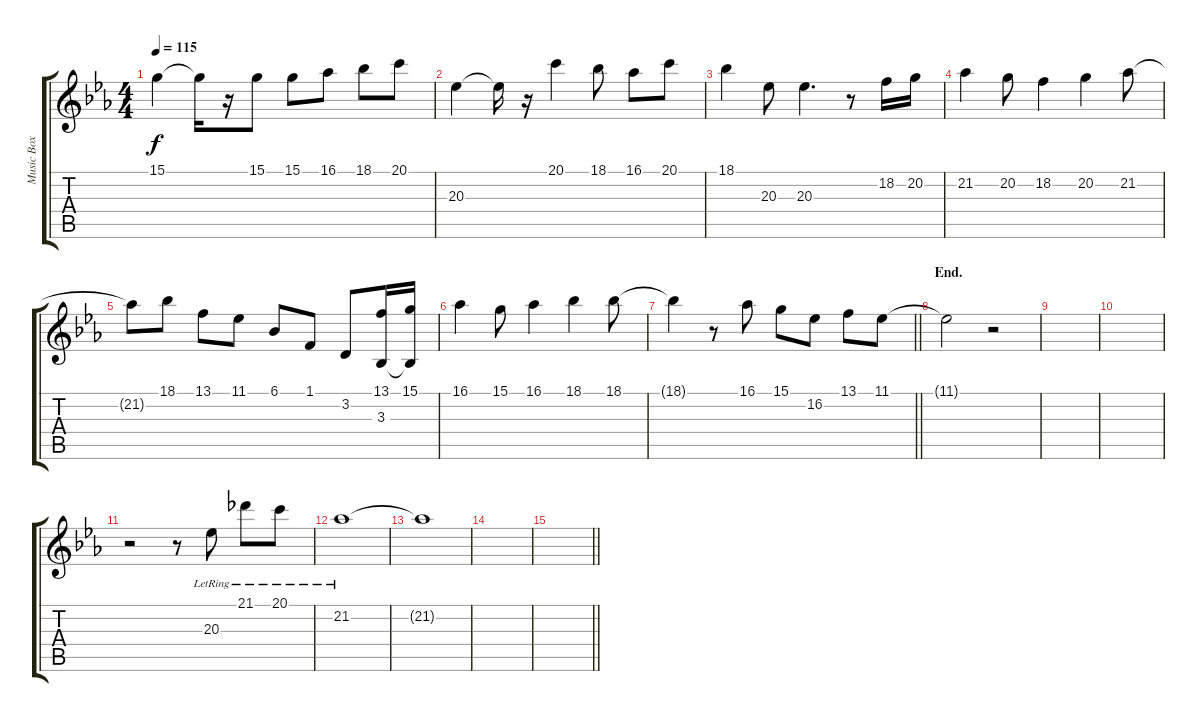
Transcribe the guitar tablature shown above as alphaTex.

\track ("Music Box" "Music Box") {instrument musicbox}
\staff {score tabs}
\tuning (E4 B3 G3 D3 A2 E2) {hide}
\ts (4 4)
\tempo 115
\clef g2
\ks eb
15.1.4{dy f} 15.1{t}.16 r.16 15.1.8 15.1.8 16.1.8 18.1.8 20.1.8 |
20.3.4 20.3{t}.16 r.16 20.1.4 18.1.8 16.1.8 20.1.8 |
18.1.4 20.3.8 20.3.4{d} r.8 18.2.16 20.2.16 |
21.2.4 20.2.8 18.2.4 20.2.4 21.2.8 |
21.2{t}.8 18.1.8 13.1.8 11.1.8 6.1.8 1.1.8 3.2.8 (13.1 3.3).16 (15.1 3.3{t}).16 |
16.1.4 15.1.8 16.1.4 18.1.4 18.1.8 |
\barLineRight lightlight
18.1{t}.4 r.8 16.1.8 15.1.8 16.2.8 13.1.8 11.1.8 |
\section ("" "End.")
11.1{t}.2 r.2 |
|
|
r.2 r.8 20.3{lr}.8 21.1{lr}.8 20.1{lr}.8 |
21.2{lr}.1 |
21.2{t}.1 |
|
\barLineRight lightlight
